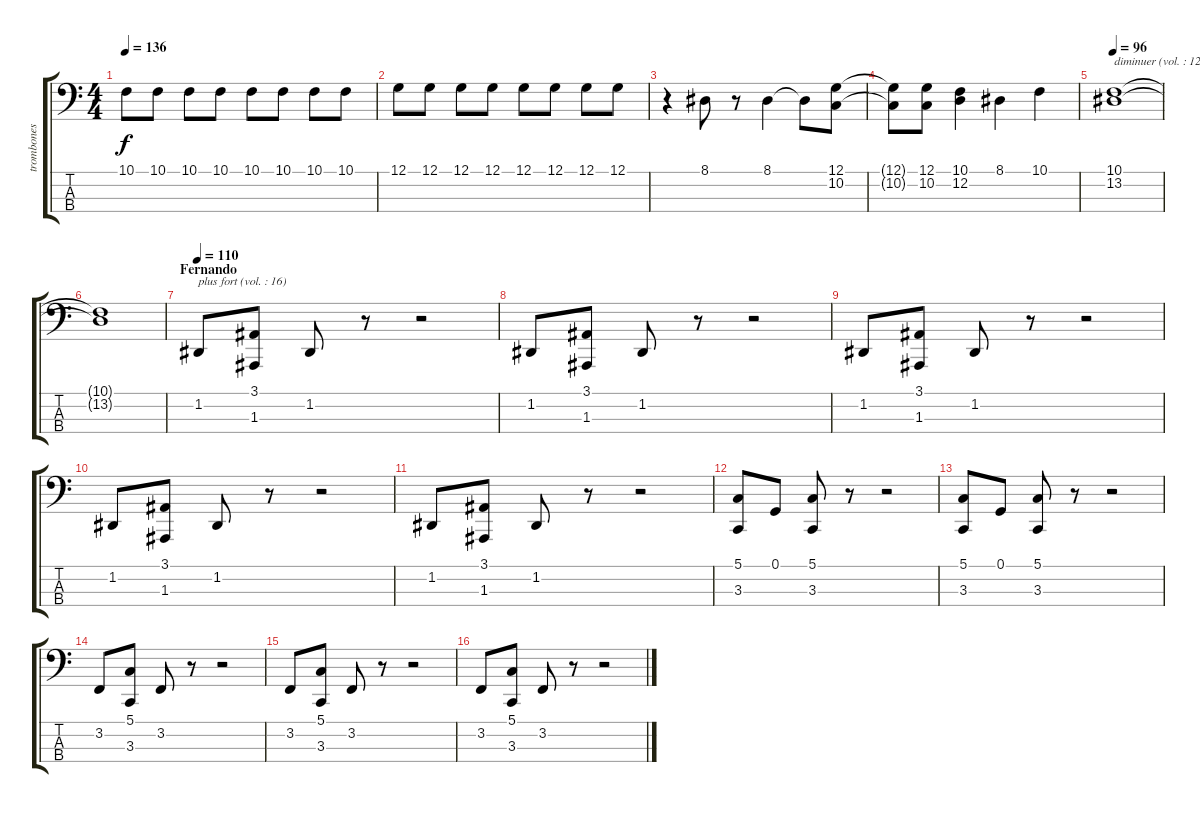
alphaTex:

\track ("trombones" "trombones") {instrument trombone}
\staff {score tabs}
\tuning (G2 D2 A1 E1) {hide}
\ts (4 4)
\tempo 136
\clef f4
\ks c
10.1.8{dy f} 10.1.8 10.1.8 10.1.8 10.1.8 10.1.8 10.1.8 10.1.8 |
12.1.8 12.1.8 12.1.8 12.1.8 12.1.8 12.1.8 12.1.8 12.1.8 |
r.4 8.1.8 r.8 8.1.4 8.1{t}.8 (12.1 10.2).8 |
(12.1{t} 10.2{t}).8 (12.1 10.2).8 (10.1 12.2).4 8.1.4 10.1.4 |
\tempo 96
(10.1 13.2).1{txt "diminuer (vol. : 12)" volume 12} |
(10.1{t} 13.2{t}).1 |
\section ("" "Fernando")
\tempo 110
1.2.8{txt "plus fort (vol. : 16)" volume 16} (3.1 1.3).8 1.2.8 r.8 r.2 |
1.2.8 (3.1 1.3).8 1.2.8 r.8 r.2 |
1.2.8 (3.1 1.3).8 1.2.8 r.8 r.2 |
1.2.8 (3.1 1.3).8 1.2.8 r.8 r.2 |
1.2.8 (3.1 1.3).8 1.2.8 r.8 r.2 |
(5.1 3.3).8 0.1.8 (5.1 3.3).8 r.8 r.2 |
(5.1 3.3).8 0.1.8 (5.1 3.3).8 r.8 r.2 |
3.2.8 (5.1 3.3).8 3.2.8 r.8 r.2 |
3.2.8 (5.1 3.3).8 3.2.8 r.8 r.2 |
3.2.8 (5.1 3.3).8 3.2.8 r.8 r.2
